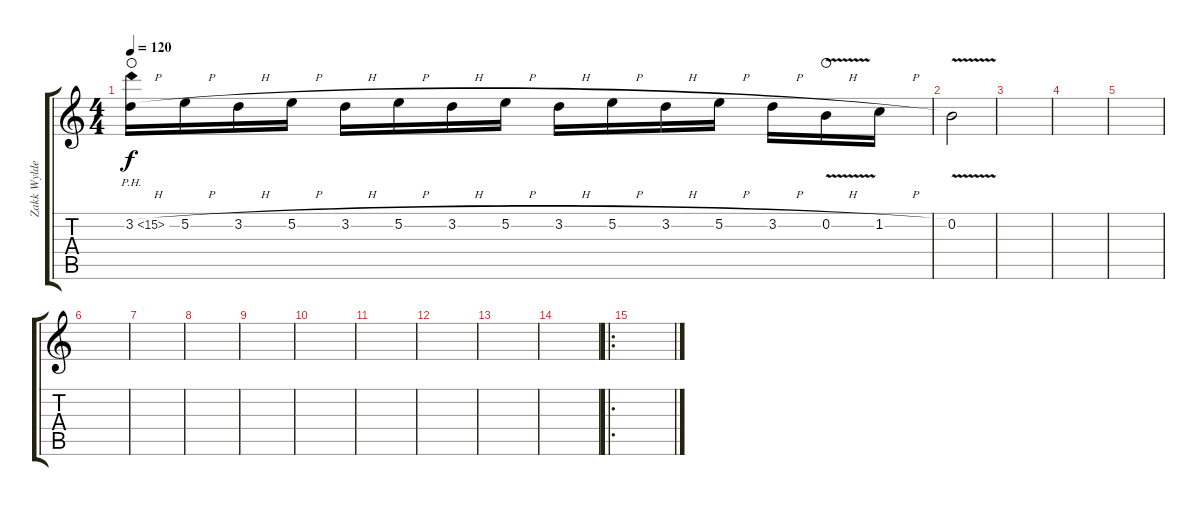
\track ("Zakk Wylde Guitar 2" "Zakk Wylde") {instrument distortionguitar}
\staff {score tabs}
\tuning (E4 B3 G3 D3 A2 E2) {hide}
\ts (4 4)
\tempo 120
\clef g2
\ks c
3.2{ph 12 h}.16{dy f waho} 5.2{h}.16 3.2{h}.16 5.2{h}.16 3.2{h}.16 5.2{h}.16 3.2{h}.16 5.2{h}.16 3.2{h}.16 5.2{h}.16 3.2{h}.16 5.2{h}.16 3.2{h}.16 0.2{v h}.16{waho} 1.2{h}.16 |
0.2{v}.2 |
|
|
|
|
|
|
|
|
|
|
|
|
\ro
